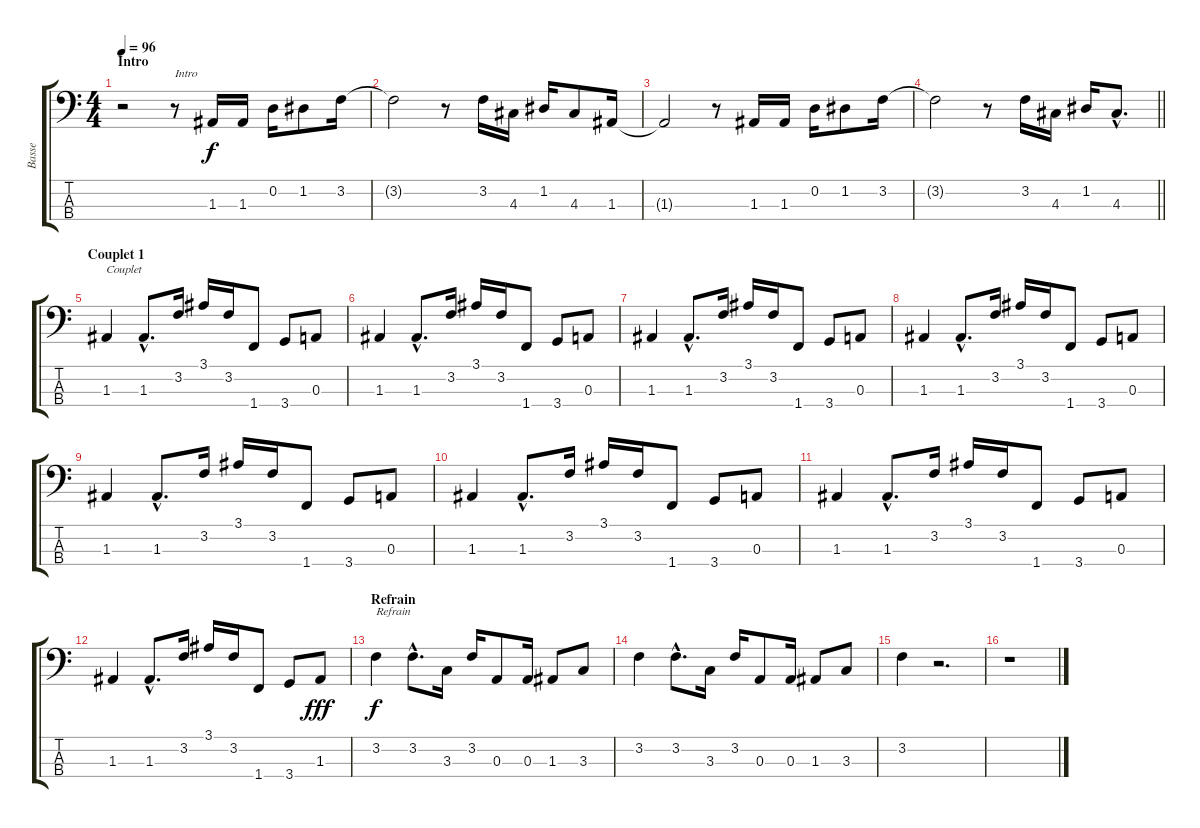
\track ("Basse" "Basse") {instrument electricbassfinger}
\staff {score tabs}
\tuning (G2 D2 A1 E1) {hide}
\ts (4 4)
\section ("" "Intro")
\tempo 96
\clef f4
\ks c
r.2{dy f instrument electricbassfinger} r.8{txt "Intro"} 1.3.16 1.3.16 0.2.16 1.2.8 3.2.16 |
3.2{t}.2 r.8 3.2.16 4.3.16 1.2.16 4.3.8 1.3.16 |
1.3{t}.2 r.8 1.3.16 1.3.16 0.2.16 1.2.8 3.2.16 |
\barLineRight lightlight
3.2{t}.2 r.8 3.2.16 4.3.16 1.2.16 4.3{hac}.8{d} |
\section ("" "Couplet 1")
1.3.4{txt "Couplet"} 1.3{hac}.8{d} 3.2.16 3.1.16 3.2.16 1.4.8 3.4.8 0.3.8 |
1.3.4 1.3{hac}.8{d} 3.2.16 3.1.16 3.2.16 1.4.8 3.4.8 0.3.8 |
1.3.4 1.3{hac}.8{d} 3.2.16 3.1.16 3.2.16 1.4.8 3.4.8 0.3.8 |
1.3.4 1.3{hac}.8{d} 3.2.16 3.1.16 3.2.16 1.4.8 3.4.8 0.3.8 |
1.3.4 1.3{hac}.8{d} 3.2.16 3.1.16 3.2.16 1.4.8 3.4.8 0.3.8 |
1.3.4 1.3{hac}.8{d} 3.2.16 3.1.16 3.2.16 1.4.8 3.4.8 0.3.8 |
1.3.4 1.3{hac}.8{d} 3.2.16 3.1.16 3.2.16 1.4.8 3.4.8 0.3.8 |
1.3.4 1.3{hac}.8{d} 3.2.16 3.1.16 3.2.16 1.4.8 3.4.8 1.3.8{dy fff} |
\section ("" "Refrain")
3.2.4{txt "Refrain" dy f} 3.2{hac}.8{d} 3.3.16 3.2.16 0.3.8 0.3.16 1.3.8 3.3.8 |
3.2.4 3.2{hac}.8{d} 3.3.16 3.2.16 0.3.8 0.3.16 1.3.8 3.3.8 |
3.2.4 r.2{d} |
r.1
